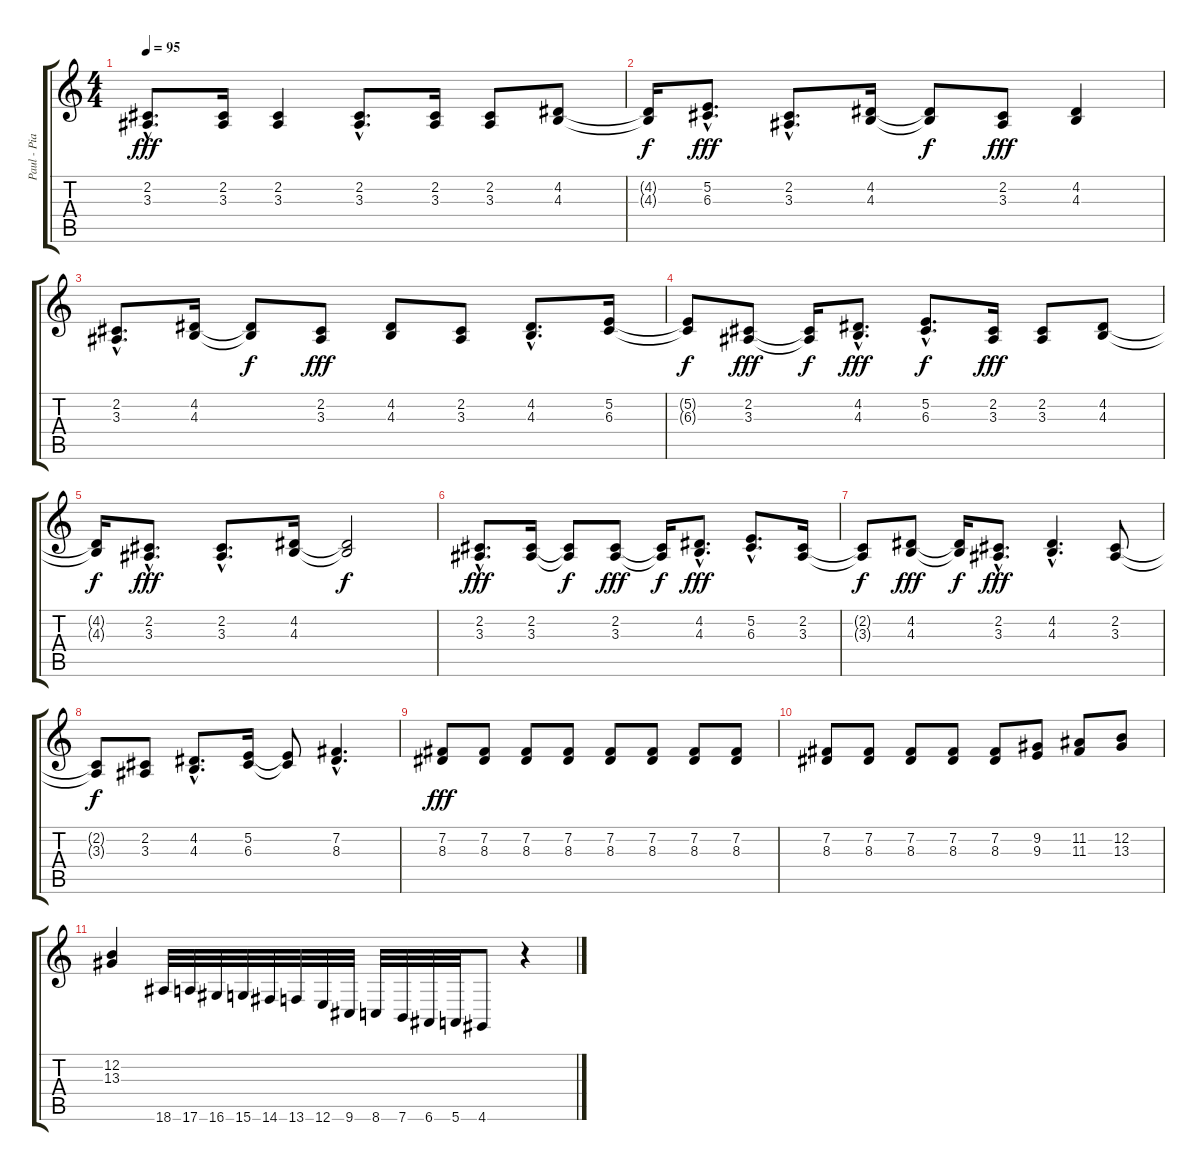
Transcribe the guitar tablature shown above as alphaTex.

\track ("Paul - Piano" "Paul - Pia") {instrument electricgrandpiano}
\staff {score tabs}
\tuning (E4 B3 G3 D3 A2 E2) {hide}
\ts (4 4)
\tempo 95
\clef g2
\ks c
(2.2{hac} 3.3{hac}).8{d dy fff volume 14} (2.2 3.3).16 (2.2 3.3).4 (2.2{hac} 3.3{hac}).8{d} (2.2 3.3).16 (2.2 3.3).8 (4.2 4.3).8 |
(4.2{t} 4.3{t}).16{dy f} (5.2{hac} 6.3{hac}).8{d dy fff} (2.2{hac} 3.3{hac}).8{d} (4.2 4.3).16 (4.2{t} 4.3{t}).8{dy f} (2.2 3.3).8{dy fff} (4.2 4.3).4 |
(2.2{hac} 3.3{hac}).8{d} (4.2 4.3).16 (4.2{t} 4.3{t}).8{dy f} (2.2 3.3).8{dy fff} (4.2 4.3).8 (2.2 3.3).8 (4.2{hac} 4.3{hac}).8{d} (5.2 6.3).16 |
(5.2{t} 6.3{t}).8{dy f} (2.2 3.3).8{dy fff} (2.2{t} 3.3{t}).16{dy f} (4.2{hac} 4.3{hac}).8{d dy fff} (5.2{hac} 6.3{hac}).8{d dy f} (2.2 3.3).16{dy fff} (2.2 3.3).8 (4.2 4.3).8 |
(4.2{t} 4.3{t}).16{dy f} (2.2{hac} 3.3{hac}).8{d dy fff} (2.2{hac} 3.3{hac}).8{d} (4.2 4.3).16 (4.2{t} 4.3{t}).2{dy f} |
(2.2{hac} 3.3{hac}).8{d dy fff} (2.2 3.3).16 (2.2{t} 3.3{t}).8{dy f} (2.2 3.3).8{dy fff} (2.2{t} 3.3{t}).16{dy f} (4.2{hac} 4.3{hac}).8{d dy fff} (5.2{hac} 6.3{hac}).8{d} (2.2 3.3).16 |
(2.2{t} 3.3{t}).8{dy f} (4.2 4.3).8{dy fff} (4.2{t} 4.3{t}).16{dy f} (2.2{hac} 3.3{hac}).8{d dy fff} (4.2{hac} 4.3{hac}).4{d} (2.2 3.3).8 |
(2.2{t} 3.3{t}).8{dy f} (2.2 3.3).8 (4.2{hac} 4.3{hac}).8{d} (5.2 6.3).16 (5.2{t} 6.3{t}).8 (7.2{hac} 8.3{hac}).4{d} |
(7.2 8.3).8{dy fff volume 14} (7.2 8.3).8 (7.2 8.3).8 (7.2 8.3).8 (7.2 8.3).8 (7.2 8.3).8 (7.2 8.3).8 (7.2 8.3).8 |
(7.2 8.3).8 (7.2 8.3).8 (7.2 8.3).8 (7.2 8.3).8 (7.2 8.3).8 (9.2 9.3).8 (11.2 11.3).8 (12.2 13.3).8 |
(12.2 13.3).4 18.6.32 17.6.32 16.6.32 15.6.32 14.6.32 13.6.32 12.6.32 9.6.32 8.6.32 7.6.32 6.6.32 5.6.32 4.6.8 r.4
